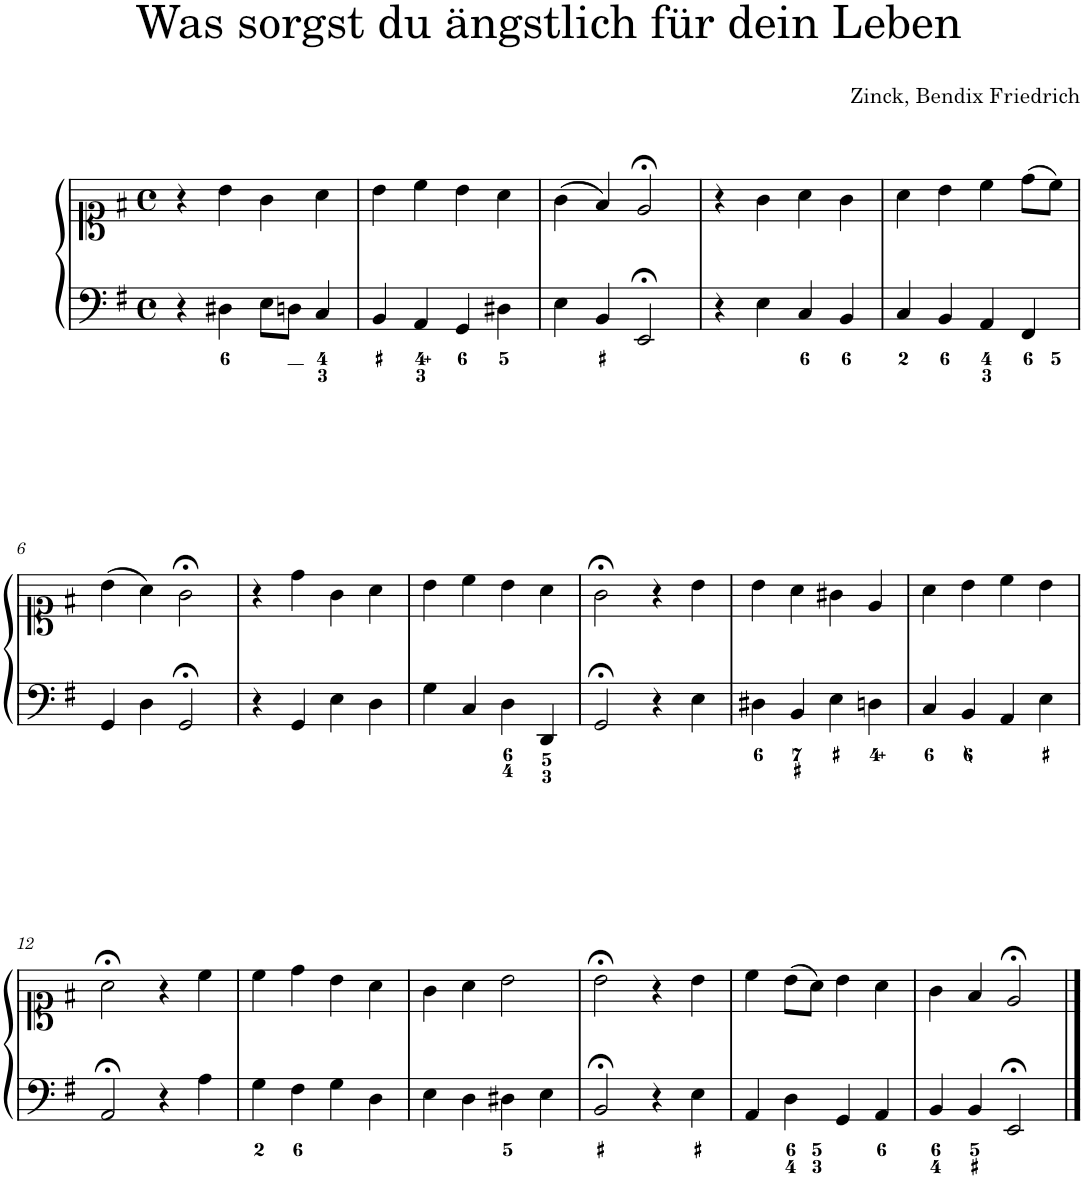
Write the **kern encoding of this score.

**kern	**kern
*part1	*part1
*staff2	*staff1
*I"Piano	*
*I'Pno.	*
*clefF4	*clefC1
*k[f#]	*k[f#]
*M4/4	*M4/4
*met(c)	*met(c)
=1	=1
4r	4r
4D#X\	4b\
8E\L	4g\
8Dn\J	.
4C/	4a\
=2	=2
4BB/	4b\
4AA/	4cc\
4GG/	4b\
4D#X\	4a\
=3	=3
4E\	(4g\
4BB/	4f#/)
2EE;</	2e;</
=4	=4
4r	4r
4E\	4g\
4C/	4a\
4BB/	4g\
=5	=5
4C/	4a\
4BB/	4b\
4AA/	4cc\
4FF#/	(8dd\L
.	8cc\J)
!!LO:LB:g=z
=6	=6
4GG/	(4b\
4D\	4a\)
2GG;</	2g;<\
=7	=7
4r	4r
4GG/	4dd\
4E\	4g\
4D\	4a\
=8	=8
4G\	4b\
4C/	4cc\
4D\	4b\
4DD/	4a\
=9	=9
2GG;</	2g;<\
4r	4r
4E\	4b\
=10	=10
4D#X\	4b\
4BB/	4a\
4E\	4g#X\
4Dn\	4e/
=11	=11
4C/	4a\
4BB/	4b\
4AA/	4cc\
4E\	4b\
!!LO:LB:g=z
=12	=12
2AA;</	2a;<\
4r	4r
4A\	4cc\
=13	=13
4G\	4cc\
4F#\	4dd\
4G\	4b\
4D\	4a\
=14	=14
4E\	4g\
4D\	4a\
4D#X\	2b\
4E\	.
=15	=15
2BB;</	2b;<\
4r	4r
4E\	4b\
=16	=16
4AA/	4cc\
4D\	(8b\L
.	8a\J)
4GG/	4b\
4AA/	4a\
=17	=17
4BB/	4g\
4BB/	4f#/
2EE;</	2e;</
==	==
*-	*-
